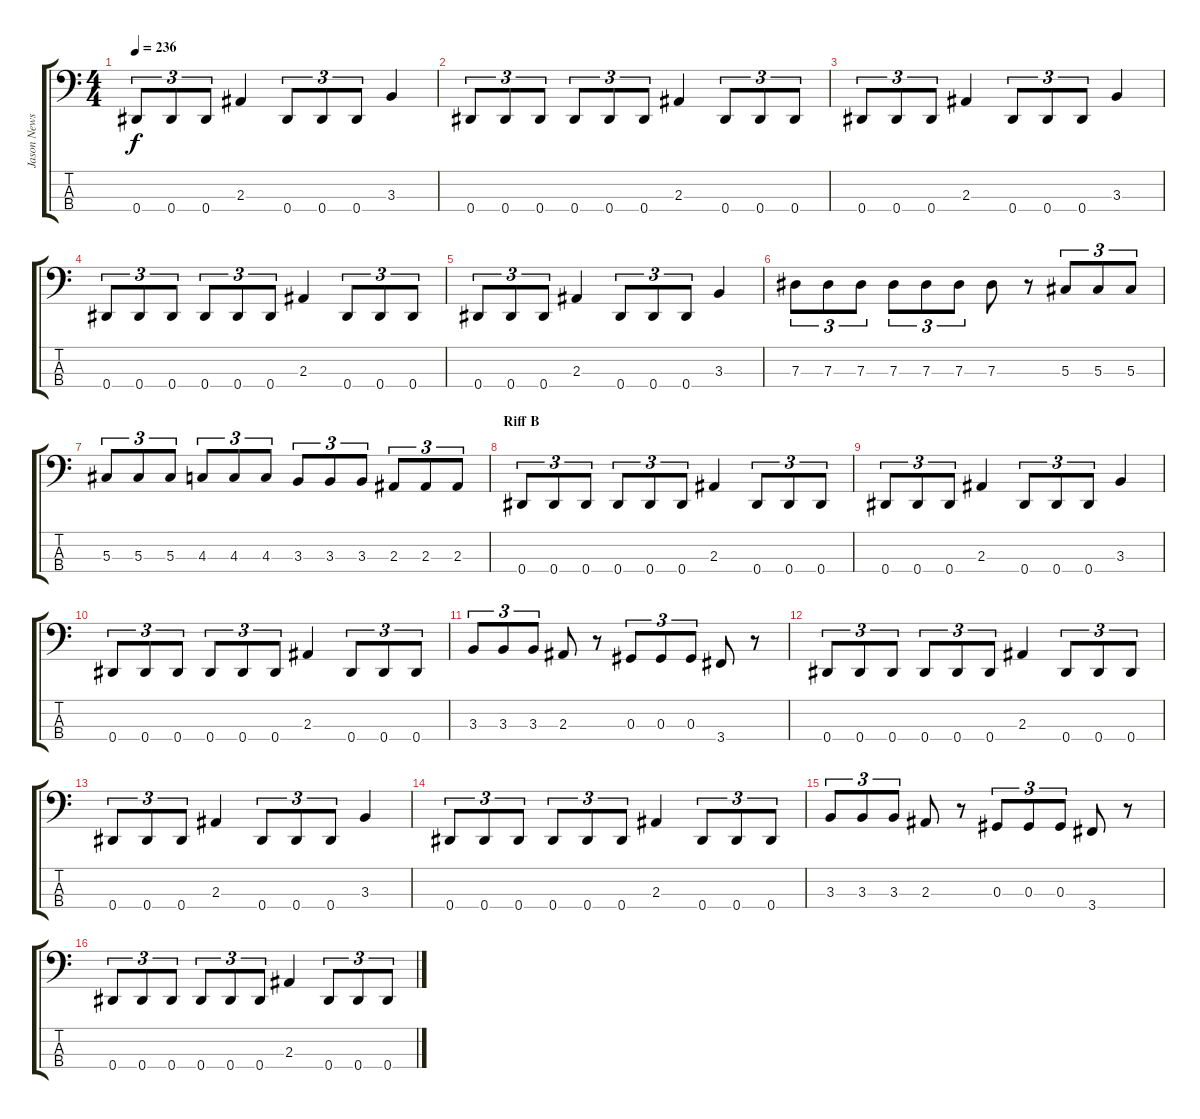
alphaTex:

\track ("Jason Newsted (Bass)" "Jason News") {instrument electricbasspick}
\staff {score tabs}
\tuning (Gb2 Db2 Ab1 Eb1) {hide}
\ts (4 4)
\tempo 236
\clef f4
\ks c
0.4.8{tu (3 2) dy f} 0.4.8{tu (3 2)} 0.4.8{tu (3 2)} 2.3.4 0.4.8{tu (3 2)} 0.4.8{tu (3 2)} 0.4.8{tu (3 2)} 3.3.4 |
0.4.8{tu (3 2)} 0.4.8{tu (3 2)} 0.4.8{tu (3 2)} 0.4.8{tu (3 2)} 0.4.8{tu (3 2)} 0.4.8{tu (3 2)} 2.3.4 0.4.8{tu (3 2)} 0.4.8{tu (3 2)} 0.4.8{tu (3 2)} |
0.4.8{tu (3 2)} 0.4.8{tu (3 2)} 0.4.8{tu (3 2)} 2.3.4 0.4.8{tu (3 2)} 0.4.8{tu (3 2)} 0.4.8{tu (3 2)} 3.3.4 |
0.4.8{tu (3 2)} 0.4.8{tu (3 2)} 0.4.8{tu (3 2)} 0.4.8{tu (3 2)} 0.4.8{tu (3 2)} 0.4.8{tu (3 2)} 2.3.4 0.4.8{tu (3 2)} 0.4.8{tu (3 2)} 0.4.8{tu (3 2)} |
0.4.8{tu (3 2)} 0.4.8{tu (3 2)} 0.4.8{tu (3 2)} 2.3.4 0.4.8{tu (3 2)} 0.4.8{tu (3 2)} 0.4.8{tu (3 2)} 3.3.4 |
7.3.8{tu (3 2)} 7.3.8{tu (3 2)} 7.3.8{tu (3 2)} 7.3.8{tu (3 2)} 7.3.8{tu (3 2)} 7.3.8{tu (3 2)} 7.3.8 r.8 5.3.8{tu (3 2)} 5.3.8{tu (3 2)} 5.3.8{tu (3 2)} |
5.3.8{tu (3 2)} 5.3.8{tu (3 2)} 5.3.8{tu (3 2)} 4.3.8{tu (3 2)} 4.3.8{tu (3 2)} 4.3.8{tu (3 2)} 3.3.8{tu (3 2)} 3.3.8{tu (3 2)} 3.3.8{tu (3 2)} 2.3.8{tu (3 2)} 2.3.8{tu (3 2)} 2.3.8{tu (3 2)} |
\section ("" "Riff B")
0.4.8{tu (3 2)} 0.4.8{tu (3 2)} 0.4.8{tu (3 2)} 0.4.8{tu (3 2)} 0.4.8{tu (3 2)} 0.4.8{tu (3 2)} 2.3.4 0.4.8{tu (3 2)} 0.4.8{tu (3 2)} 0.4.8{tu (3 2)} |
0.4.8{tu (3 2)} 0.4.8{tu (3 2)} 0.4.8{tu (3 2)} 2.3.4 0.4.8{tu (3 2)} 0.4.8{tu (3 2)} 0.4.8{tu (3 2)} 3.3.4 |
0.4.8{tu (3 2)} 0.4.8{tu (3 2)} 0.4.8{tu (3 2)} 0.4.8{tu (3 2)} 0.4.8{tu (3 2)} 0.4.8{tu (3 2)} 2.3.4 0.4.8{tu (3 2)} 0.4.8{tu (3 2)} 0.4.8{tu (3 2)} |
3.3.8{tu (3 2)} 3.3.8{tu (3 2)} 3.3.8{tu (3 2)} 2.3.8 r.8 0.3.8{tu (3 2)} 0.3.8{tu (3 2)} 0.3.8{tu (3 2)} 3.4.8 r.8 |
0.4.8{tu (3 2)} 0.4.8{tu (3 2)} 0.4.8{tu (3 2)} 0.4.8{tu (3 2)} 0.4.8{tu (3 2)} 0.4.8{tu (3 2)} 2.3.4 0.4.8{tu (3 2)} 0.4.8{tu (3 2)} 0.4.8{tu (3 2)} |
0.4.8{tu (3 2)} 0.4.8{tu (3 2)} 0.4.8{tu (3 2)} 2.3.4 0.4.8{tu (3 2)} 0.4.8{tu (3 2)} 0.4.8{tu (3 2)} 3.3.4 |
0.4.8{tu (3 2)} 0.4.8{tu (3 2)} 0.4.8{tu (3 2)} 0.4.8{tu (3 2)} 0.4.8{tu (3 2)} 0.4.8{tu (3 2)} 2.3.4 0.4.8{tu (3 2)} 0.4.8{tu (3 2)} 0.4.8{tu (3 2)} |
3.3.8{tu (3 2)} 3.3.8{tu (3 2)} 3.3.8{tu (3 2)} 2.3.8 r.8 0.3.8{tu (3 2)} 0.3.8{tu (3 2)} 0.3.8{tu (3 2)} 3.4.8 r.8 |
0.4.8{tu (3 2)} 0.4.8{tu (3 2)} 0.4.8{tu (3 2)} 0.4.8{tu (3 2)} 0.4.8{tu (3 2)} 0.4.8{tu (3 2)} 2.3.4 0.4.8{tu (3 2)} 0.4.8{tu (3 2)} 0.4.8{tu (3 2)}
